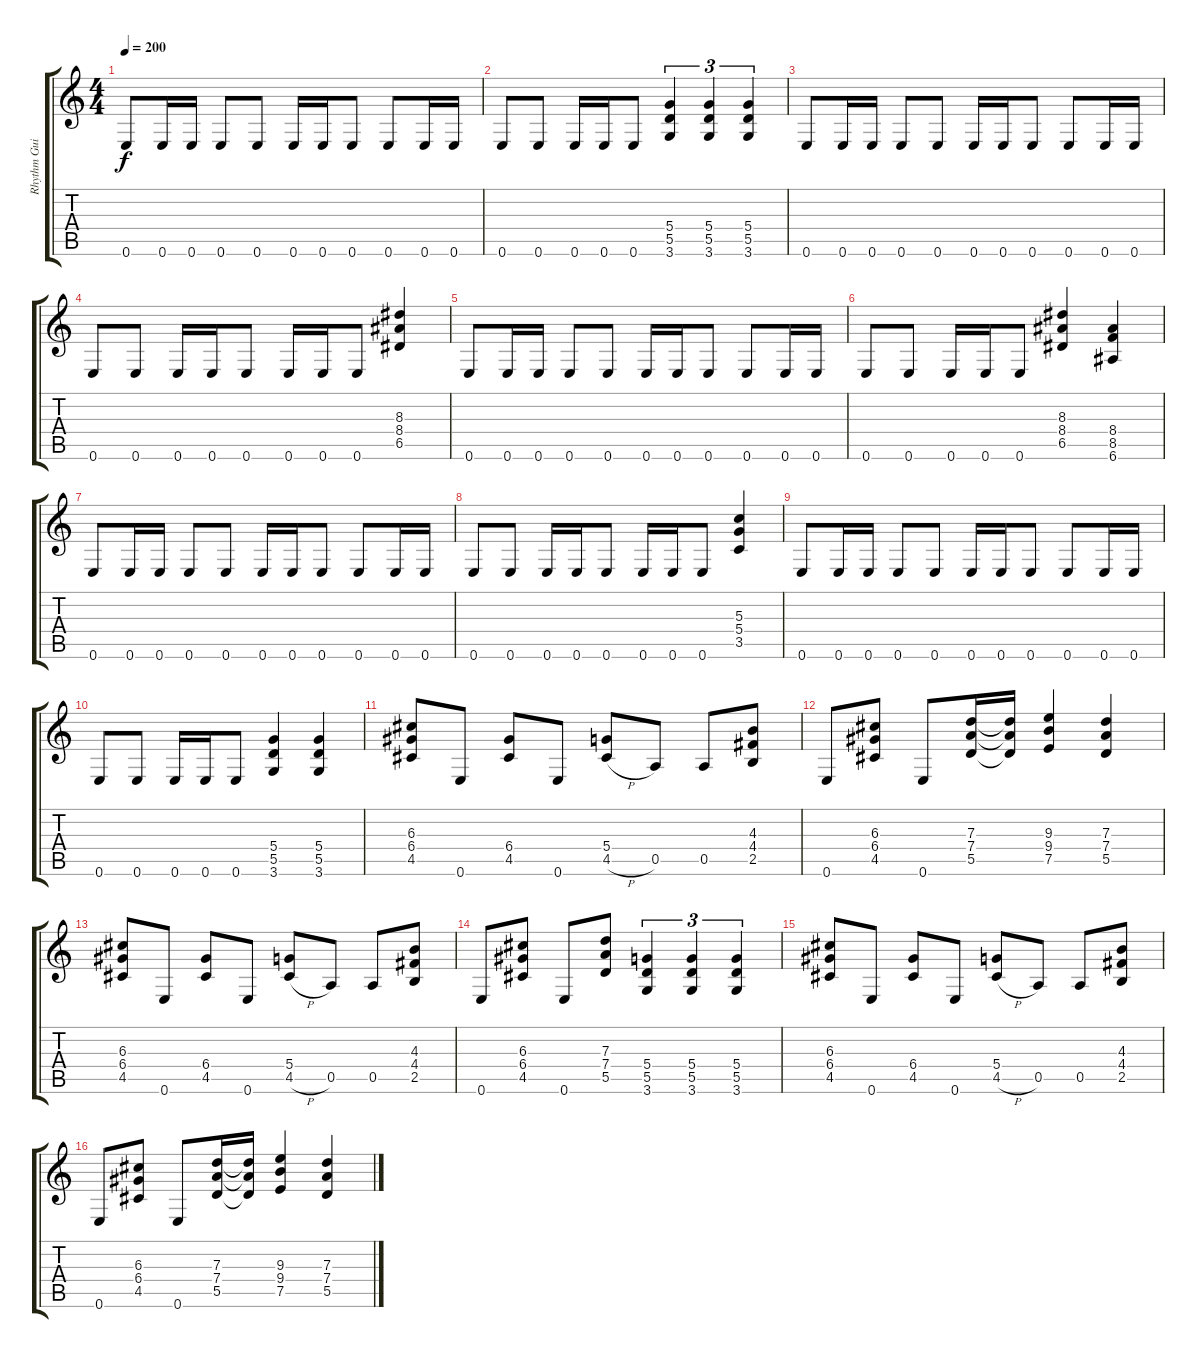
\track ("Rhythm Guitar Left" "Rhythm Gui") {instrument distortionguitar}
\staff {score tabs}
\tuning (E4 B3 G3 D3 A2 E2) {hide}
\ts (4 4)
\tempo 200
\clef g2
\ks c
0.6.8{dy f} 0.6.16 0.6.16 0.6.8 0.6.8 0.6.16 0.6.16 0.6.8 0.6.8 0.6.16 0.6.16 |
0.6.8 0.6.8 0.6.16 0.6.16 0.6.8 (5.4 5.5 3.6).4{tu (3 2)} (5.4 5.5 3.6).4{tu (3 2)} (5.4 5.5 3.6).4{tu (3 2)} |
0.6.8 0.6.16 0.6.16 0.6.8 0.6.8 0.6.16 0.6.16 0.6.8 0.6.8 0.6.16 0.6.16 |
0.6.8 0.6.8 0.6.16 0.6.16 0.6.8 0.6.16 0.6.16 0.6.8 (8.3 8.4 6.5).4 |
0.6.8 0.6.16 0.6.16 0.6.8 0.6.8 0.6.16 0.6.16 0.6.8 0.6.8 0.6.16 0.6.16 |
0.6.8 0.6.8 0.6.16 0.6.16 0.6.8 (8.3 8.4 6.5).4 (8.4 8.5 6.6).4 |
0.6.8 0.6.16 0.6.16 0.6.8 0.6.8 0.6.16 0.6.16 0.6.8 0.6.8 0.6.16 0.6.16 |
0.6.8 0.6.8 0.6.16 0.6.16 0.6.8 0.6.16 0.6.16 0.6.8 (5.3 5.4 3.5).4 |
0.6.8 0.6.16 0.6.16 0.6.8 0.6.8 0.6.16 0.6.16 0.6.8 0.6.8 0.6.16 0.6.16 |
0.6.8 0.6.8 0.6.16 0.6.16 0.6.8 (5.4 5.5 3.6).4 (5.4 5.5 3.6).4 |
(6.3 6.4 4.5).8 0.6.8 (6.4 4.5).8 0.6.8 (5.4 4.5{h}).8 0.5.8 0.5.8 (4.3 4.4 2.5).8 |
0.6.8 (6.3 6.4 4.5).8 0.6.8 (7.3 7.4 5.5).16 (7.3{t} 7.4{t} 5.5{t}).16 (9.3 9.4 7.5).4 (7.3 7.4 5.5).4 |
(6.3 6.4 4.5).8 0.6.8 (6.4 4.5).8 0.6.8 (5.4 4.5{h}).8 0.5.8 0.5.8 (4.3 4.4 2.5).8 |
0.6.8 (6.3 6.4 4.5).8 0.6.8 (7.3 7.4 5.5).8 (5.4 5.5 3.6).4{tu (3 2)} (5.4 5.5 3.6).4{tu (3 2)} (5.4 5.5 3.6).4{tu (3 2)} |
(6.3 6.4 4.5).8 0.6.8 (6.4 4.5).8 0.6.8 (5.4 4.5{h}).8 0.5.8 0.5.8 (4.3 4.4 2.5).8 |
0.6.8 (6.3 6.4 4.5).8 0.6.8 (7.3 7.4 5.5).16 (7.3{t} 7.4{t} 5.5{t}).16 (9.3 9.4 7.5).4 (7.3 7.4 5.5).4
